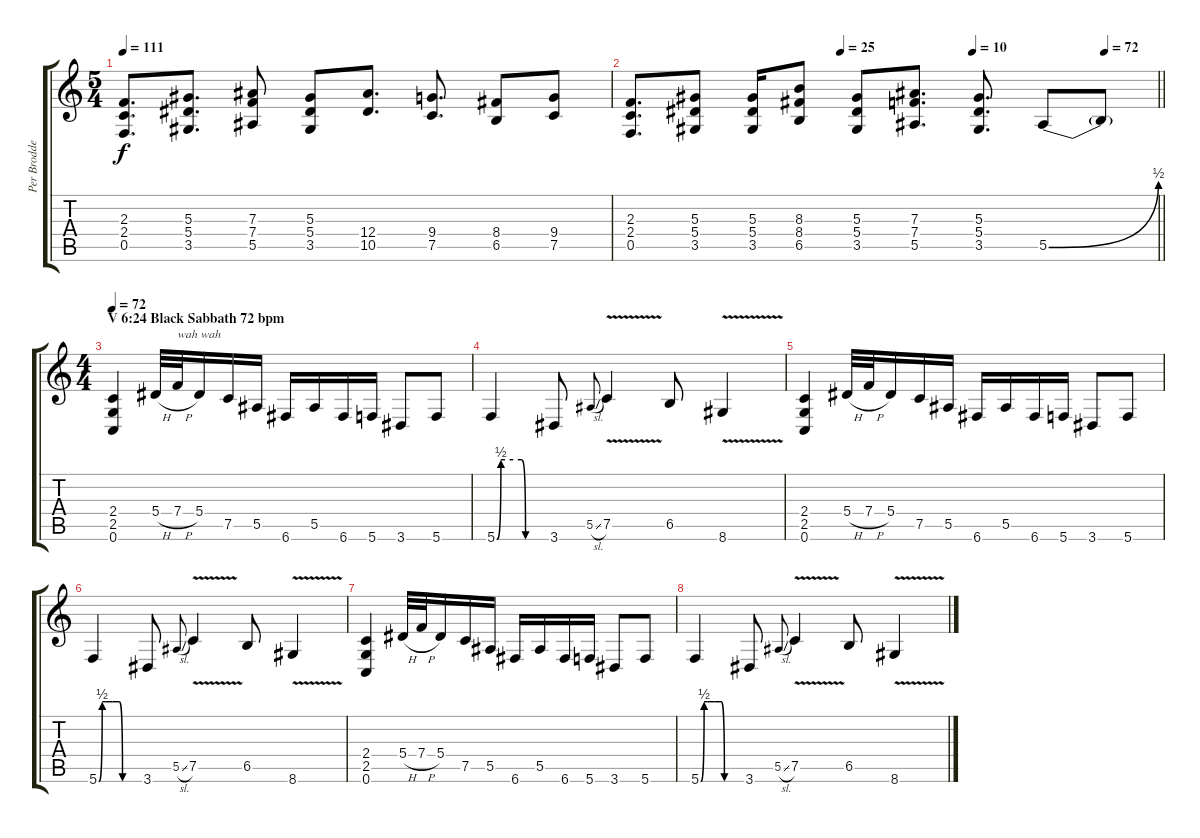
\track ("Per Broddesson (Guitar) C-Tuning" "Per Brodde") {instrument acousticguitarsteel}
\staff {score tabs}
\tuning (C4 G3 Eb3 Bb2 F2 C2) {hide}
\ts (5 4)
\tempo 111
\clef g2
\ks c
(2.3 2.4 0.5).8{d dy f} (5.3 5.4 3.5).8{d} (7.3 7.4 5.5).8 (5.3 5.4 3.5).8 (12.4 10.5).8{d} (9.4 7.5).8{d} (8.4 6.5).8 (9.4 7.5).8 |
\tempo (25 0.4)
\tempo (10 0.65)
\tempo (72 0.9)
\barLineRight lightlight
(2.3 2.4 0.5).8{d} (5.3 5.4 3.5).8 (5.3 5.4 3.5).16 (8.3 8.4 6.5).8 (5.3 5.4 3.5).8 (7.3 7.4 5.5).8{d} (5.3 5.4 3.5).8{d} 5.5{be (bend 0 0 60 2)}.8 5.5{t}.8 |
\ts (4 4)
\section ("" "V 6:24 Black Sabbath 72 bpm")
\tempo 72
(2.4 2.5 0.6).4{instrument overdrivenguitar} 5.4{h}.32 7.4{h}.32{txt "wah wah"} 5.4.16 7.5.16 5.5.16 6.6.16 5.5.16 6.6.16 5.6.16 3.6.8 5.6.8 |
5.6{be (custom 0 0 5 2 10 2 20 2 30 2 35 0 60 0)}.4 3.6.8 5.5{sl}.8{gr onbeat} 7.5{v}.4 6.5.8 8.6{v}.4 |
(2.4 2.5 0.6).4 5.4{h}.32 7.4{h}.32 5.4.16 7.5.16 5.5.16 6.6.16 5.5.16 6.6.16 5.6.16 3.6.8 5.6.8 |
5.6{be (custom 0 0 5 2 10 2 20 2 30 2 35 0 60 0)}.4 3.6.8 5.5{sl}.8{gr onbeat} 7.5{v}.4 6.5.8 8.6{v}.4 |
(2.4 2.5 0.6).4 5.4{h}.32 7.4{h}.32 5.4.16 7.5.16 5.5.16 6.6.16 5.5.16 6.6.16 5.6.16 3.6.8 5.6.8 |
5.6{be (custom 0 0 5 2 10 2 20 2 30 2 35 0 60 0)}.4 3.6.8 5.5{sl}.8{gr onbeat} 7.5{v}.4 6.5.8 8.6{v}.4
